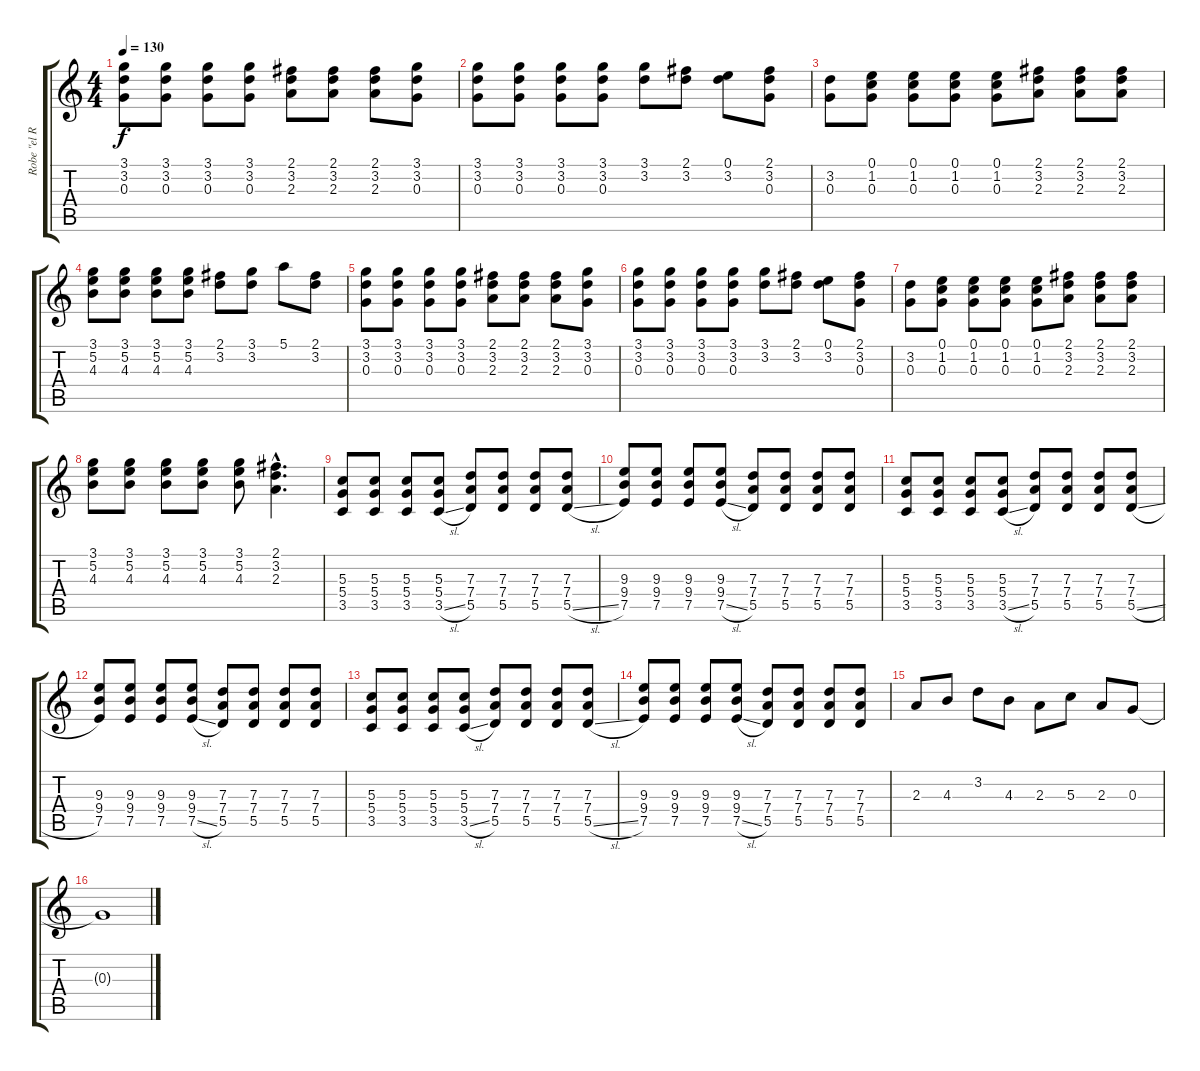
\track ("Robe \"el Rey de Extremadura\"  (guitarra " "Robe \"el R") {instrument overdrivenguitar}
\staff {score tabs}
\tuning (E4 B3 G3 D3 A2 E2) {hide}
\ts (4 4)
\tempo 130
\clef g2
\ks c
(3.1 3.2 0.3).8{dy f} (3.1 3.2 0.3).8 (3.1 3.2 0.3).8 (3.1 3.2 0.3).8 (2.1 3.2 2.3).8 (2.1 3.2 2.3).8 (2.1 3.2 2.3).8 (3.1 3.2 0.3).8 |
(3.1 3.2 0.3).8 (3.1 3.2 0.3).8 (3.1 3.2 0.3).8 (3.1 3.2 0.3).8 (3.1 3.2).8 (2.1 3.2).8 (0.1 3.2).8 (2.1 3.2 0.3).8 |
(3.2 0.3).8 (0.1 1.2 0.3).8 (0.1 1.2 0.3).8 (0.1 1.2 0.3).8 (0.1 1.2 0.3).8 (2.1 3.2 2.3).8 (2.1 3.2 2.3).8 (2.1 3.2 2.3).8 |
(3.1 5.2 4.3).8 (3.1 5.2 4.3).8 (3.1 5.2 4.3).8 (3.1 5.2 4.3).8 (2.1 3.2).8 (3.1 3.2).8 5.1.8 (2.1 3.2).8 |
(3.1 3.2 0.3).8 (3.1 3.2 0.3).8 (3.1 3.2 0.3).8 (3.1 3.2 0.3).8 (2.1 3.2 2.3).8 (2.1 3.2 2.3).8 (2.1 3.2 2.3).8 (3.1 3.2 0.3).8 |
(3.1 3.2 0.3).8 (3.1 3.2 0.3).8 (3.1 3.2 0.3).8 (3.1 3.2 0.3).8 (3.1 3.2).8 (2.1 3.2).8 (0.1 3.2).8 (2.1 3.2 0.3).8 |
(3.2 0.3).8 (0.1 1.2 0.3).8 (0.1 1.2 0.3).8 (0.1 1.2 0.3).8 (0.1 1.2 0.3).8 (2.1 3.2 2.3).8 (2.1 3.2 2.3).8 (2.1 3.2 2.3).8 |
(3.1 5.2 4.3).8 (3.1 5.2 4.3).8 (3.1 5.2 4.3).8 (3.1 5.2 4.3).8 (3.1 5.2 4.3).8 (2.1{hac} 3.2{hac} 2.3{hac}).4{d} |
(5.3 5.4 3.5).8{instrument electricguitarmuted} (5.3 5.4 3.5).8 (5.3 5.4 3.5).8 (5.3 5.4 3.5{sl}).8 (7.3 7.4 5.5).8 (7.3 7.4 5.5).8 (7.3 7.4 5.5).8 (7.3 7.4 5.5{sl}).8 |
(9.3 9.4 7.5).8 (9.3 9.4 7.5).8 (9.3 9.4 7.5).8 (9.3 9.4 7.5{sl}).8 (7.3 7.4 5.5).8 (7.3 7.4 5.5).8 (7.3 7.4 5.5).8 (7.3 7.4 5.5).8 |
(5.3 5.4 3.5).8 (5.3 5.4 3.5).8 (5.3 5.4 3.5).8 (5.3 5.4 3.5{sl}).8 (7.3 7.4 5.5).8 (7.3 7.4 5.5).8 (7.3 7.4 5.5).8 (7.3 7.4 5.5{sl}).8 |
(9.3 9.4 7.5).8 (9.3 9.4 7.5).8 (9.3 9.4 7.5).8 (9.3 9.4 7.5{sl}).8 (7.3 7.4 5.5).8 (7.3 7.4 5.5).8 (7.3 7.4 5.5).8 (7.3 7.4 5.5).8 |
(5.3 5.4 3.5).8 (5.3 5.4 3.5).8 (5.3 5.4 3.5).8 (5.3 5.4 3.5{sl}).8 (7.3 7.4 5.5).8 (7.3 7.4 5.5).8 (7.3 7.4 5.5).8 (7.3 7.4 5.5{sl}).8 |
(9.3 9.4 7.5).8 (9.3 9.4 7.5).8 (9.3 9.4 7.5).8 (9.3 9.4 7.5{sl}).8 (7.3 7.4 5.5).8 (7.3 7.4 5.5).8 (7.3 7.4 5.5).8 (7.3 7.4 5.5).8 |
2.3.8{volume 16 instrument acousticguitarnylon} 4.3.8 3.2.8 4.3.8 2.3.8 5.3.8 2.3.8 0.3.8 |
0.3{t}.1{volume 5}
